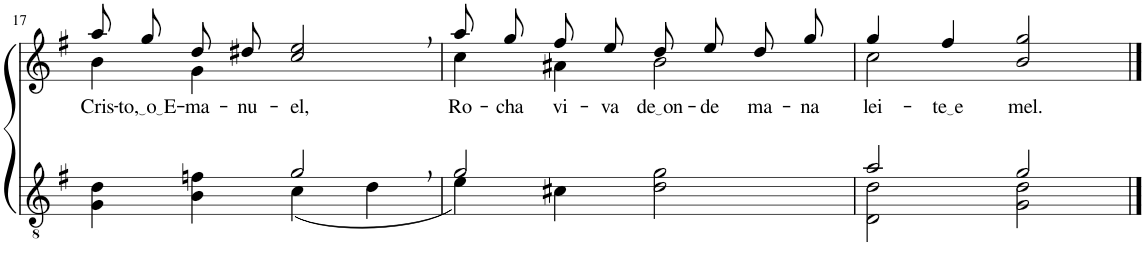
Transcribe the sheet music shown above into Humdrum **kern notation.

**kern	**kern	**text
*part2	*part1	*part1
*staff2	*staff1	*staff1
*I"Parte III e IV	*I"Parte I e II	*
!!LO:PB:g=z
*clefGv2	*clefG2	*
*Trd5c9	*Trd5c9	*
*k[f#]	*k[f#]	*
*M4/4	*M4/4	*
*met(c)	*met(c)	*
=17	=17	=17
*^	*^	*
!	!	!	!	!LO:LY:b
2ryy	4G\ 4d\	8aa/L	4b\	Cris-
!	!	!	!	!LO:LY:b
.	.	8gg/J	.	to, o E
!	!	!	!	!LO:LY:b
.	4B\ 4fn\	8dd/L	4g\	-ma-
!	!	!	!	!LO:LY:b
.	.	8dd#X/J	.	-nu-
!	!	!	!	!LO:LY:b
2g,/	(4c\	2cc/, 2ee/,	2ryy	-el,
.	4d\	.	.	.
=18	=18	=18	=18	=18
!	!	!	!	!LO:LY:b
2g/	4e\)	8aa/L	4cc\	Ro-
!	!	!	!	!LO:LY:b
.	.	8gg/J	.	-cha
!	!	!	!	!LO:LY:b
.	4c#X\	8ff#/L	4a#X\	vi-
!	!	!	!	!LO:LY:b
.	.	8ee/J	.	va
!	!	!	!	!LO:LY:b
2ryy	2d\ 2g\	8dd/L	2b\	de on
!	!	!	!	!LO:LY:b
.	.	8ee/J	.	de
!	!	!	!	!LO:LY:b
.	.	8dd/L	.	ma-
!	!	!	!	!LO:LY:b
.	.	8gg/J	.	-na
=19	=19	=19	=19	=19
!	!	!	!	!LO:LY:b
2a/	2D\ 2d\	4gg/	2cc\	-lei-
!	!	!	!	!LO:LY:b
.	.	4ff#/	.	te e
!	!	!	!	!LO:LY:b
2g/	2G\ 2d\	2b/ 2gg/	2ryy	mel.
*v	*v	*	*	*
*	*v	*v	*
==	==	==
*-	*-	*-
